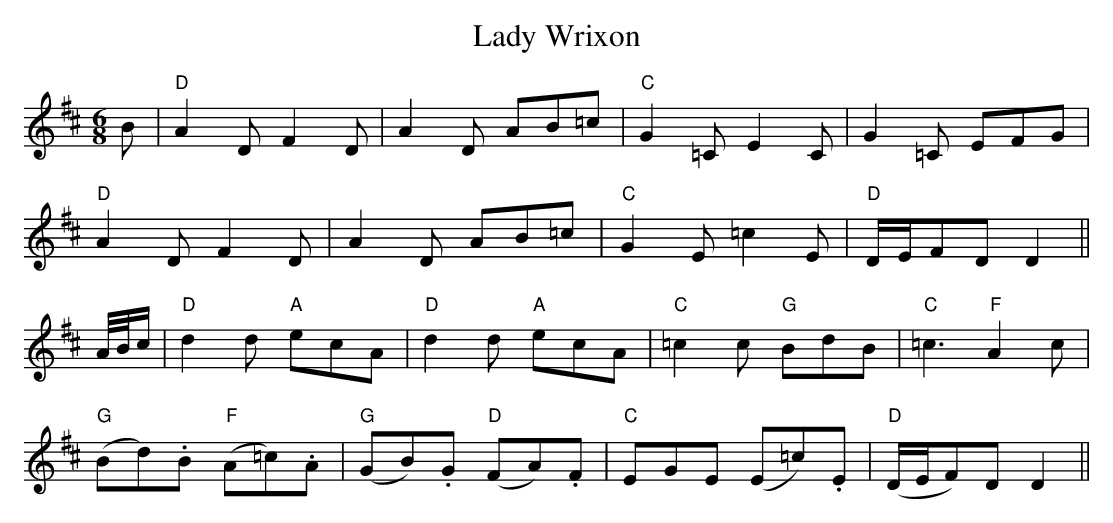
X:1
T: Lady Wrixon
M: 6/8
L: 1/8
K: Dmaj
B|"D"A2D F2D|A2D AB=c|"C"G2=C E2C|G2=C EFG|
"D"A2D F2D|A2D AB=c|"C"G2E =c2E|"D"D/E/FD D2||
A/4B/4c/|"D"d2d "A"ecA|"D"d2d "A"ecA|"C"=c2c "G"BdB|"C"=c3 "F"A2c|
"G"(Bd).B "F"(A=c).A|"G"(GB).G "D"(FA).F|"C"EGE (E=c).E|"D"(D/E/F)D D2||
